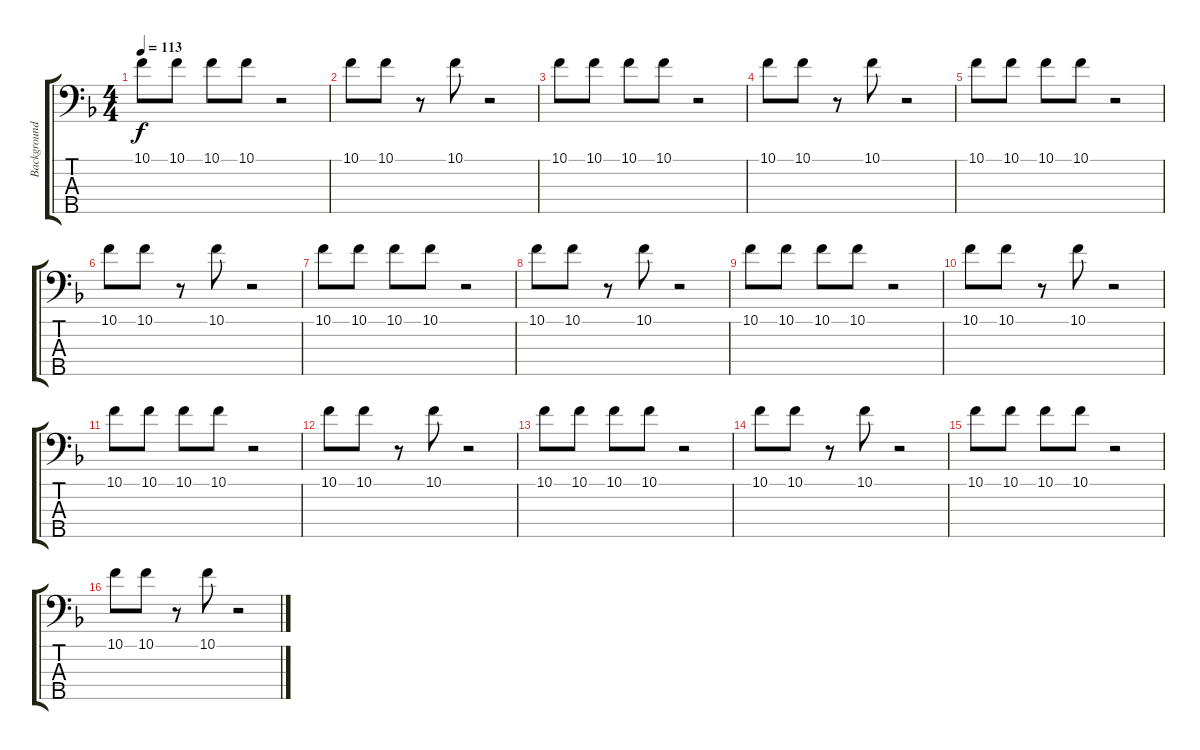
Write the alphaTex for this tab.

\track ("Background" "Background") {instrument synthbass1}
\staff {score tabs}
\tuning (G2 D2 A1 E1 B0) {hide}
\ts (4 4)
\tempo 113
\clef f4
\ks f
10.1.8{dy f} 10.1.8 10.1.8 10.1.8 r.2 |
10.1.8 10.1.8 r.8 10.1.8 r.2 |
10.1.8 10.1.8 10.1.8 10.1.8 r.2 |
10.1.8 10.1.8 r.8 10.1.8 r.2 |
10.1.8 10.1.8 10.1.8 10.1.8 r.2 |
10.1.8 10.1.8 r.8 10.1.8 r.2 |
10.1.8 10.1.8 10.1.8 10.1.8 r.2 |
10.1.8 10.1.8 r.8 10.1.8 r.2 |
10.1.8 10.1.8 10.1.8 10.1.8 r.2 |
10.1.8 10.1.8 r.8 10.1.8 r.2 |
10.1.8 10.1.8 10.1.8 10.1.8 r.2 |
10.1.8 10.1.8 r.8 10.1.8 r.2 |
10.1.8 10.1.8 10.1.8 10.1.8 r.2 |
10.1.8 10.1.8 r.8 10.1.8 r.2 |
10.1.8 10.1.8 10.1.8 10.1.8 r.2 |
10.1.8 10.1.8 r.8 10.1.8 r.2
